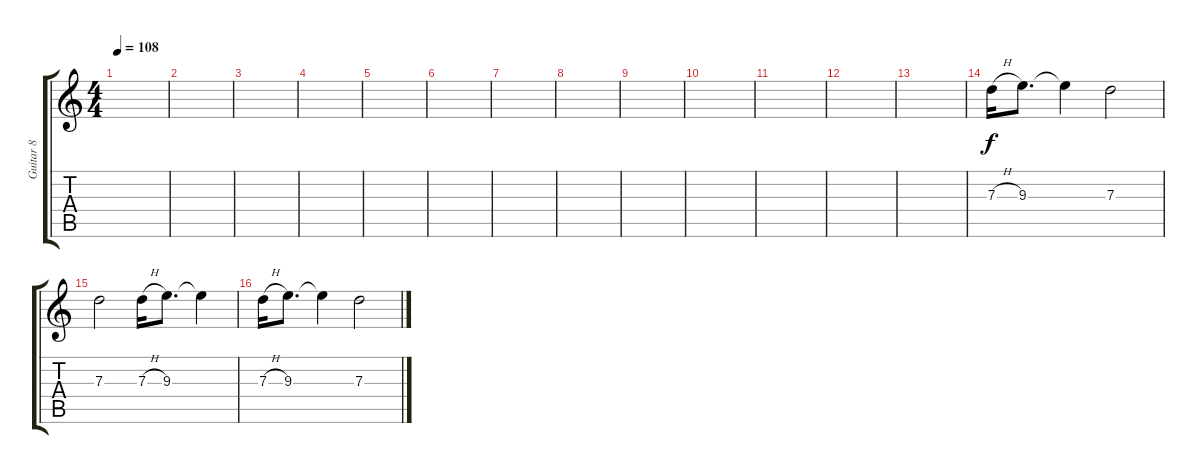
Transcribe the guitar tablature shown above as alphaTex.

\track ("Guitar 8" "Guitar 8") {instrument overdrivenguitar}
\staff {score tabs}
\tuning (E4 B3 G3 D3 A2 E2) {hide}
\ts (4 4)
\tempo 108
\clef g2
\ks c
|
|
|
|
|
|
|
|
|
|
|
|
|
7.3{h}.16 9.3.8{d} 9.3{t}.4 7.3.2 |
7.3.2 7.3{h}.16 9.3.8{d} 9.3{t}.4 |
7.3{h}.16 9.3.8{d} 9.3{t}.4 7.3.2
